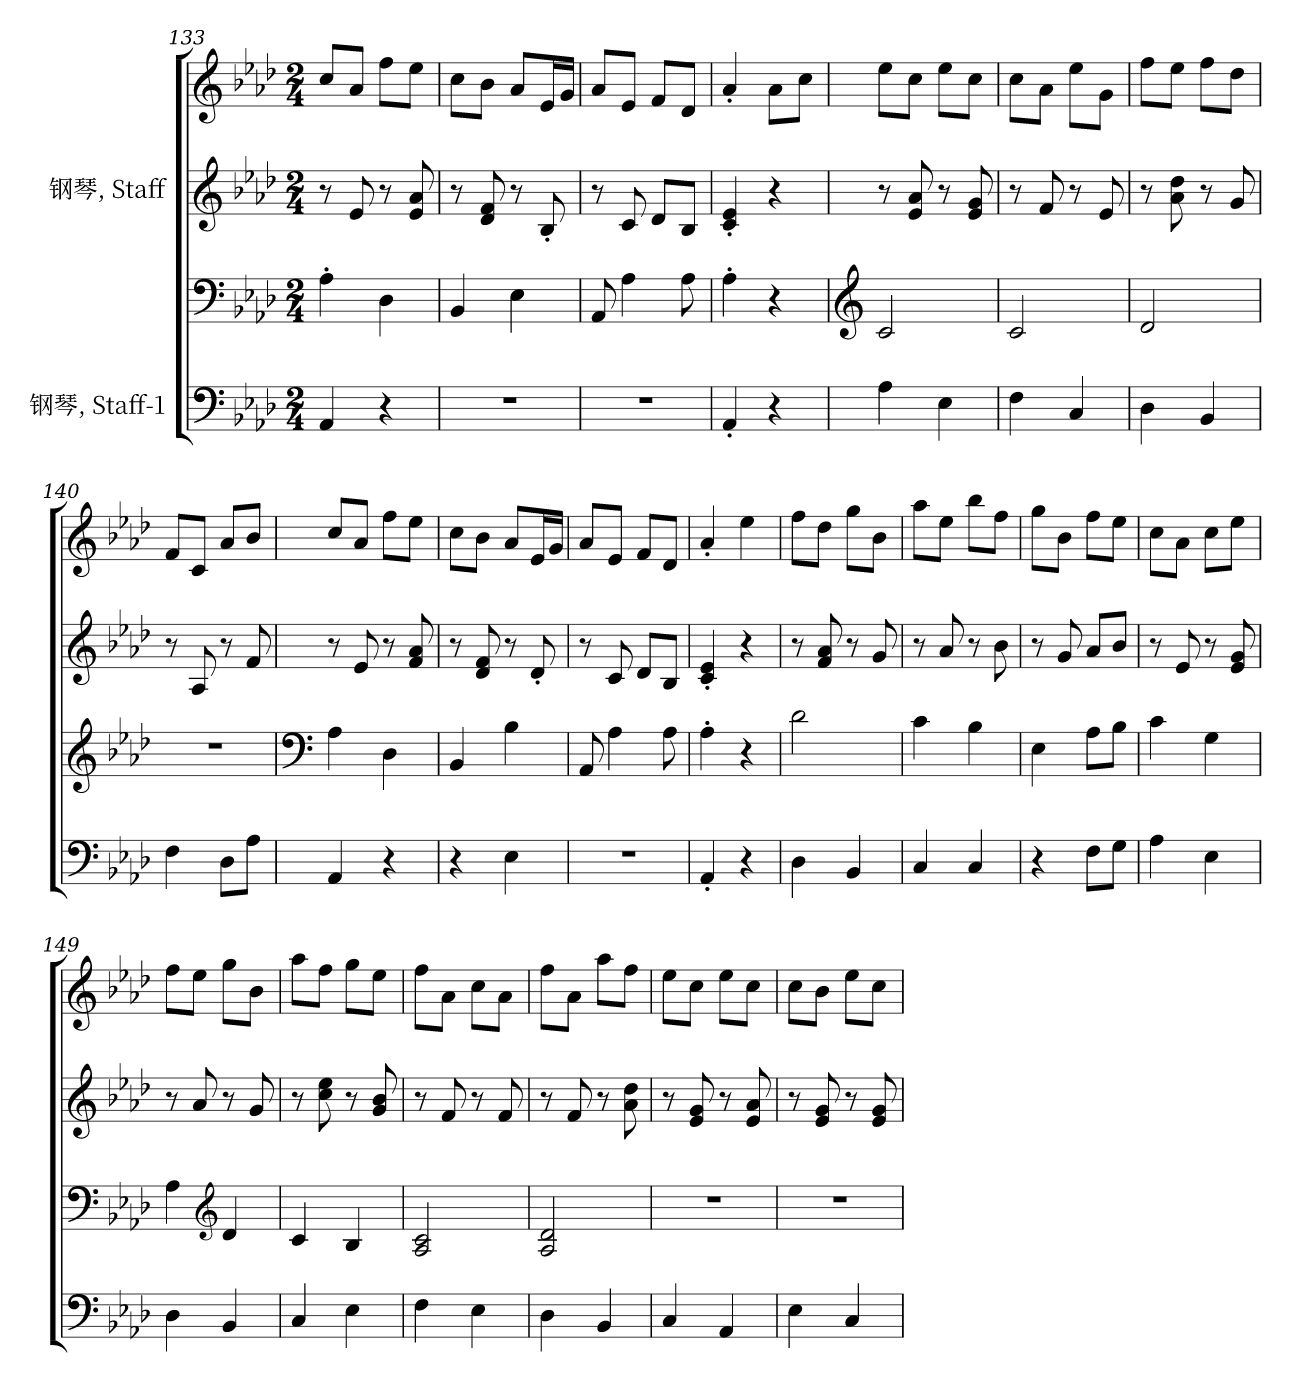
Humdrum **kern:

**kern	**kern	**kern	**kern
*part2	*part2	*part1	*part1
*staff4	*staff3	*staff2	*staff1
*I"钢琴, Staff-1	*	*I"钢琴, Staff	*
*clefF4	*clefF4	*clefG2	*clefG2
*k[b-e-a-d-]	*k[b-e-a-d-]	*k[b-e-a-d-]	*k[b-e-a-d-]
*M2/4	*M2/4	*M2/4	*M2/4
=133	=133	=133	=133
4AA-/	4A-'\	8r	8cc/L
.	.	8e-/	8a-/J
4r	4D-\	8r	8ff\L
.	.	8e-/ 8a-/	8ee-\J
!!LO:LB:g=z
=134	=134	=134	=134
2r	4BB-/	8r	8cc\L
.	.	8d-/ 8f/	8b-\J
.	4E-\	8r	8a-/L
.	.	8B-'/	16e-/L
.	.	.	16g/JJ
=135	=135	=135	=135
2r	8AA-/	8r	8a-/L
.	4A-\	8c/	8e-/J
.	.	8d-/L	8f/L
.	8A-\	8B-/J	8d-/J
=136	=136	=136	=136
4AA-'/	4A-'\	4c/' 4e-/'	4a-'/
4r	4r	4r	8a-\L
.	.	.	8cc\J
=137	=137	=137	=137
*	*clefG2	*	*
4A-\	2c/	8r	8ee-\L
.	.	8e-/ 8a-/	8cc\J
4E-\	.	8r	8ee-\L
.	.	8e-/ 8g/	8cc\J
=138	=138	=138	=138
4F\	2c/	8r	8cc\L
.	.	8f/	8a-\J
4C/	.	8r	8ee-\L
.	.	8e-/	8g\J
=139	=139	=139	=139
4D-\	2d-/	8r	8ff\L
.	.	8a-\ 8dd-\	8ee-\J
4BB-/	.	8r	8ff\L
.	.	8g/	8dd-\J
!!LO:PB:g=z
=140	=140	=140	=140
4F\	2r	8r	8f/L
.	.	8A-/	8c/J
8D-\L	.	8r	8a-/L
8A-\J	.	8f/	8b-/J
=141	=141	=141	=141
*	*clefF4	*	*
4AA-/	4A-\	8r	8cc/L
.	.	8e-/	8a-/J
4r	4D-\	8r	8ff\L
.	.	8f/ 8a-/	8ee-\J
=142	=142	=142	=142
4r	4BB-/	8r	8cc\L
.	.	8d-/ 8f/	8b-\J
4E-\	4B-\	8r	8a-/L
.	.	8d-'/	16e-/L
.	.	.	16g/JJ
=143	=143	=143	=143
2r	8AA-/	8r	8a-/L
.	4A-\	8c/	8e-/J
.	.	8d-/L	8f/L
.	8A-\	8B-/J	8d-/J
=144	=144	=144	=144
4AA-'/	4A-'\	4c/' 4e-/'	4a-'/
4r	4r	4r	4ee-\
=145	=145	=145	=145
4D-\	2d-\	8r	8ff\L
.	.	8f/ 8a-/	8dd-\J
4BB-/	.	8r	8gg\L
.	.	8g/	8b-\J
=146	=146	=146	=146
4C/	4c\	8r	8aa-\L
.	.	8a-/	8ee-\J
4C/	4B-\	8r	8bb-\L
.	.	8b-\	8ff\J
!!LO:LB:g=z
=147	=147	=147	=147
4r	4E-\	8r	8gg\L
.	.	8g/	8b-\J
8F\L	8A-\L	8a-/L	8ff\L
8G\J	8B-\J	8b-/J	8ee-\J
=148	=148	=148	=148
4A-\	4c\	8r	8cc\L
.	.	8e-/	8a-\J
4E-\	4G\	8r	8cc\L
.	.	8e-/ 8g/	8ee-\J
=149	=149	=149	=149
4D-\	4A-\	8r	8ff\L
.	.	8a-/	8ee-\J
*	*clefG2	*	*
4BB-/	4d-/	8r	8gg\L
.	.	8g/	8b-\J
=150	=150	=150	=150
4C/	4c/	8r	8aa-\L
.	.	8cc\ 8ee-\	8ff\J
4E-\	4B-/	8r	8gg\L
.	.	8g/ 8b-/	8ee-\J
=151	=151	=151	=151
4F\	2A-/ 2c/	8r	8ff\L
.	.	8f/	8a-\J
4E-\	.	8r	8cc\L
.	.	8f/	8a-\J
=152	=152	=152	=152
4D-\	2A-/ 2d-/	8r	8ff\L
.	.	8f/	8a-\J
4BB-/	.	8r	8aa-\L
.	.	8a-\ 8dd-\	8ff\J
=153	=153	=153	=153
4C/	2r	8r	8ee-\L
.	.	8e-/ 8g/	8cc\J
4AA-/	.	8r	8ee-\L
.	.	8e-/ 8a-/	8cc\J
!!LO:LB:g=z
=154	=154	=154	=154
4E-\	2r	8r	8cc\L
.	.	8e-/ 8g/	8b-\J
4C/	.	8r	8ee-\L
.	.	8e-/ 8g/	8cc\J
=	=	=	=
*-	*-	*-	*-
